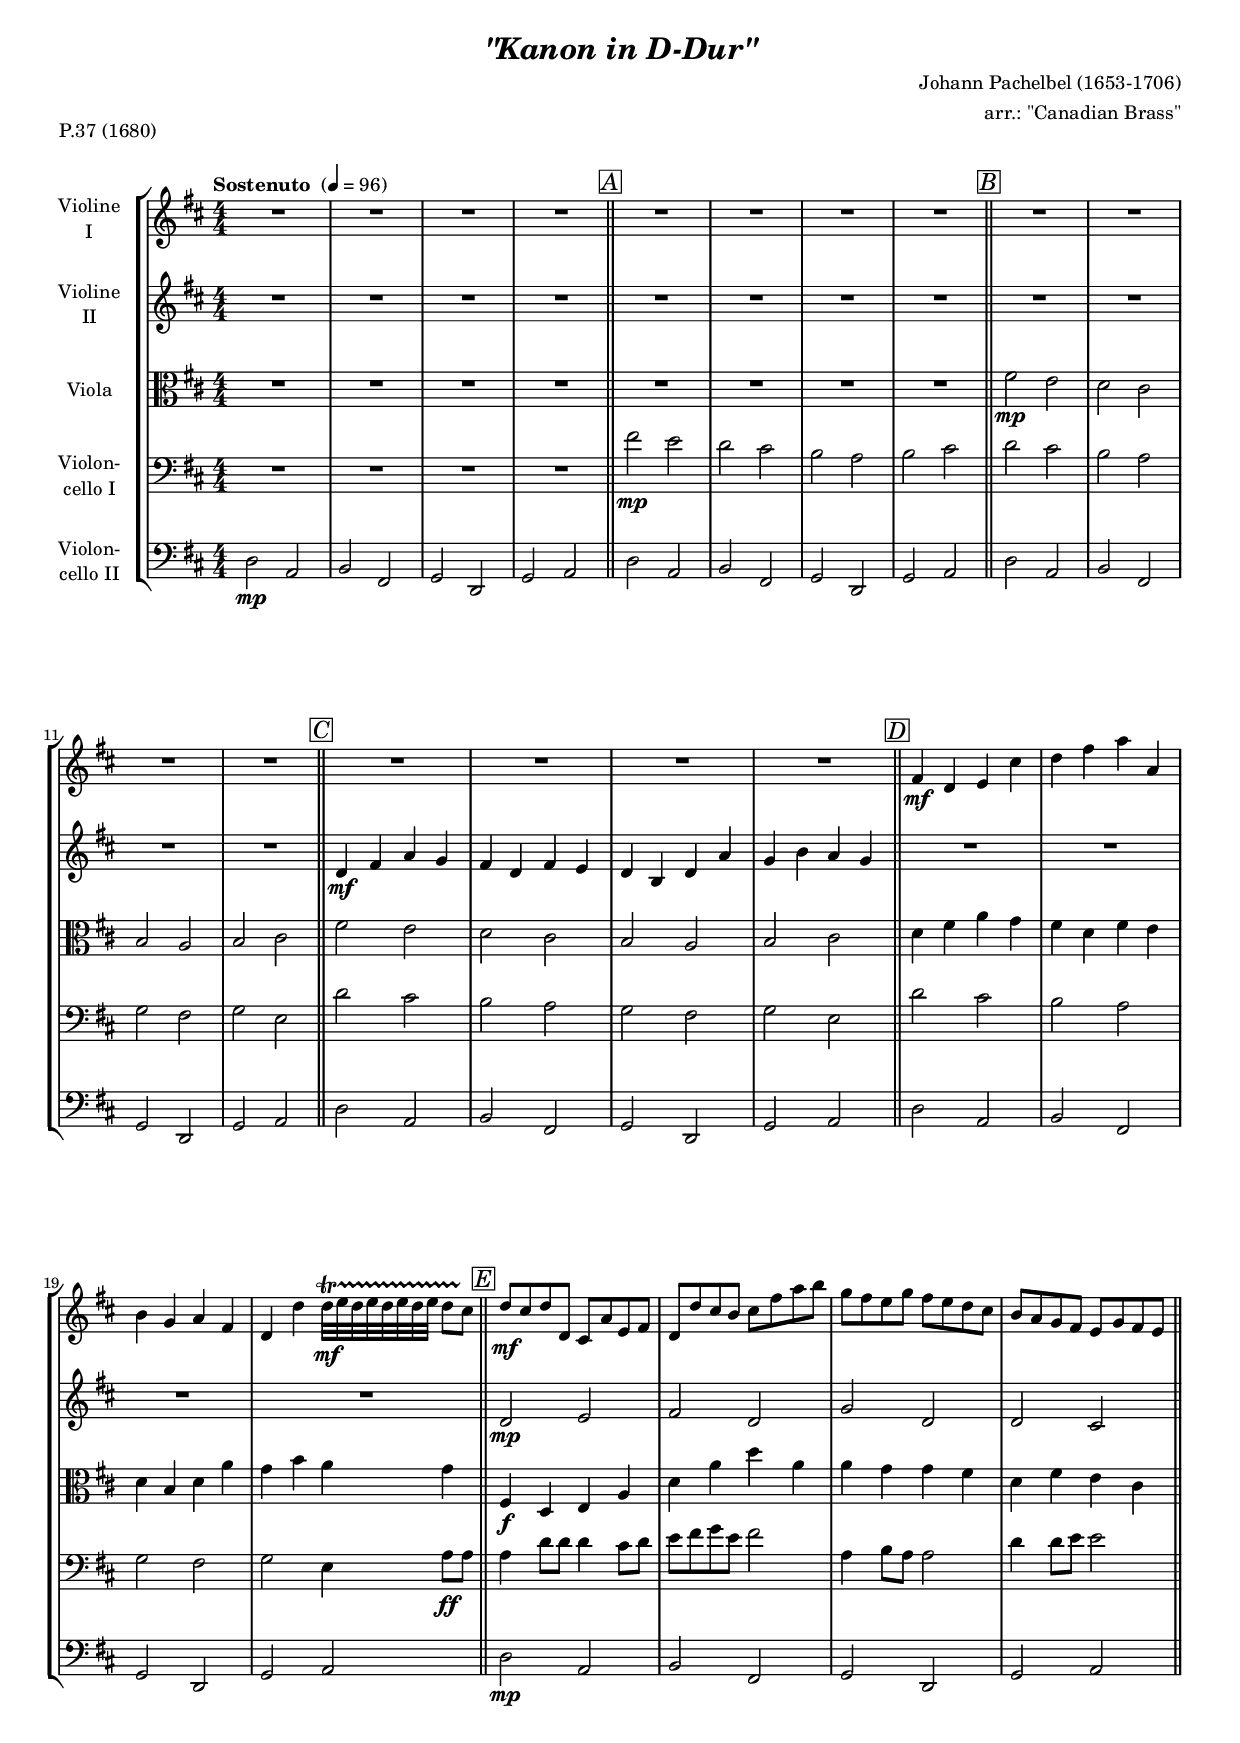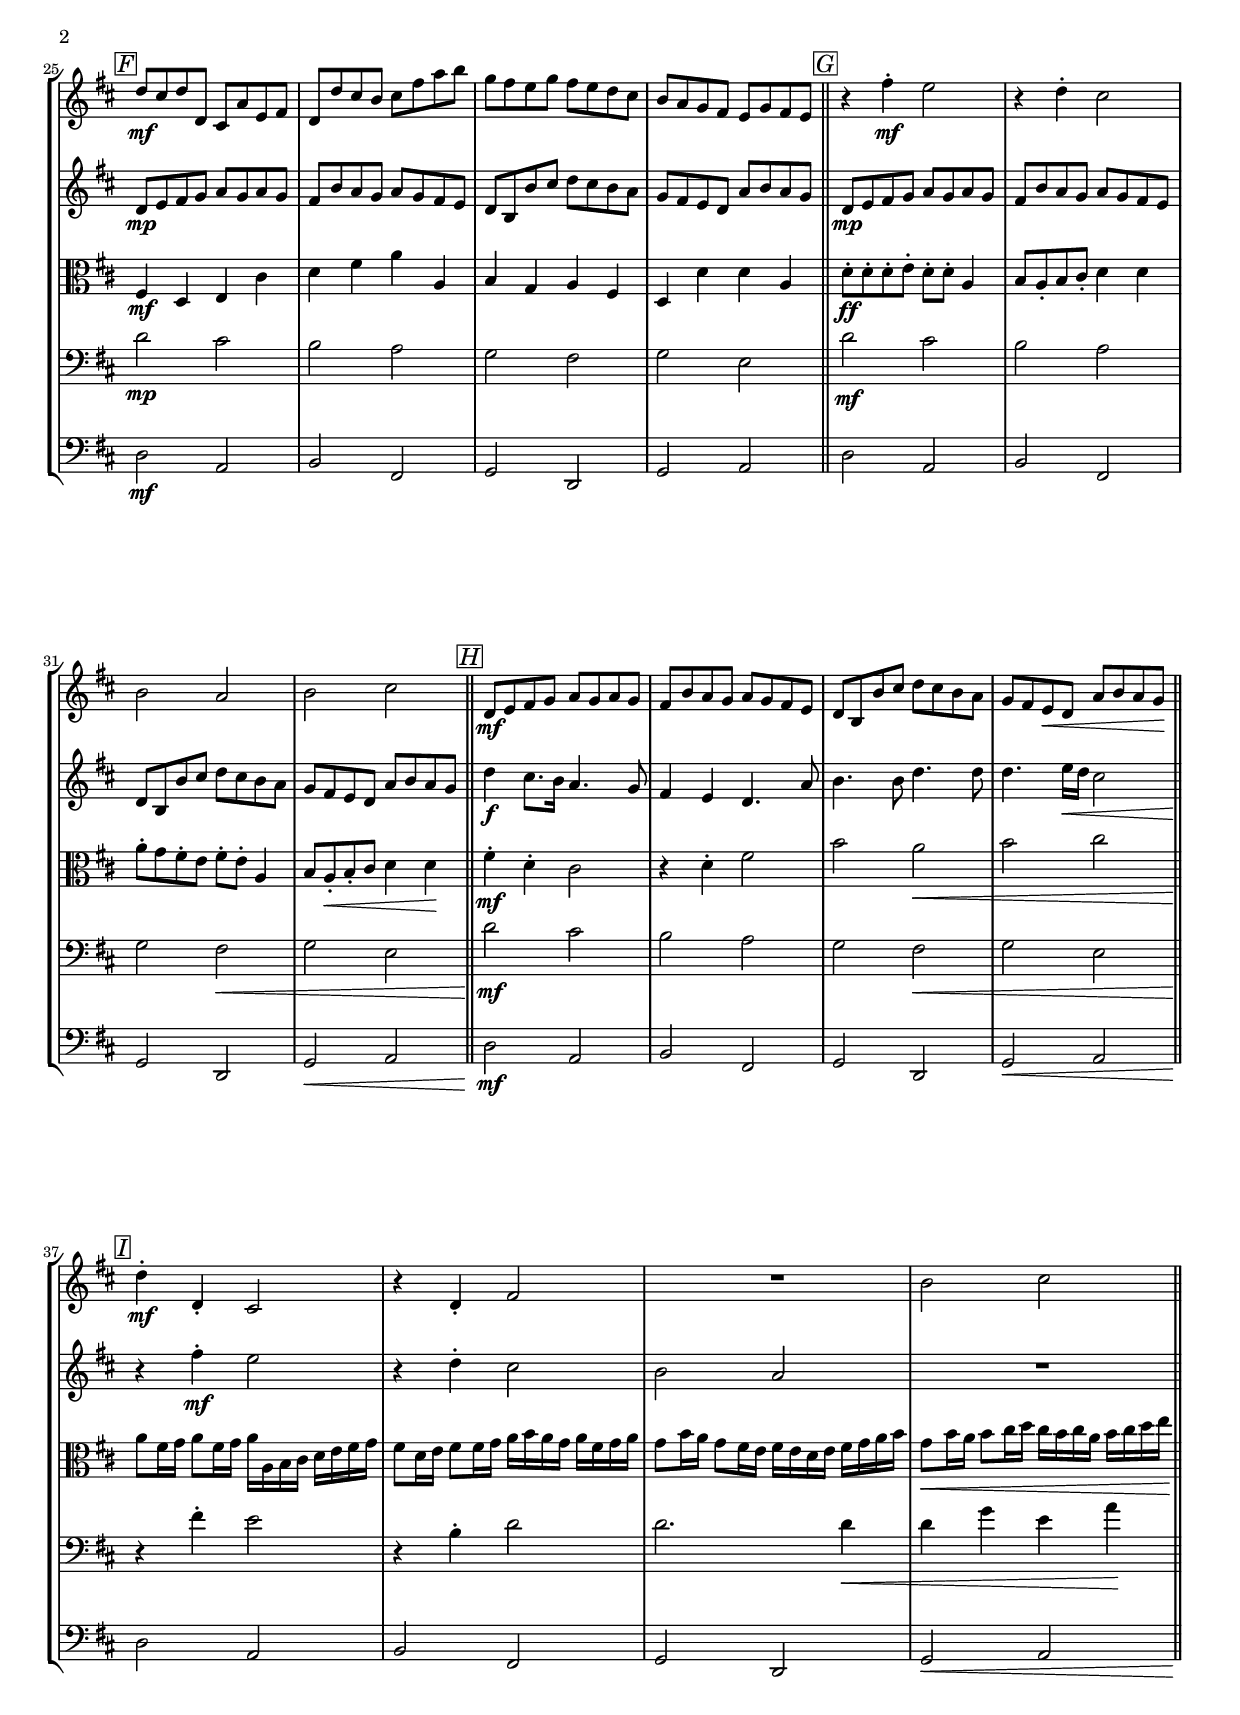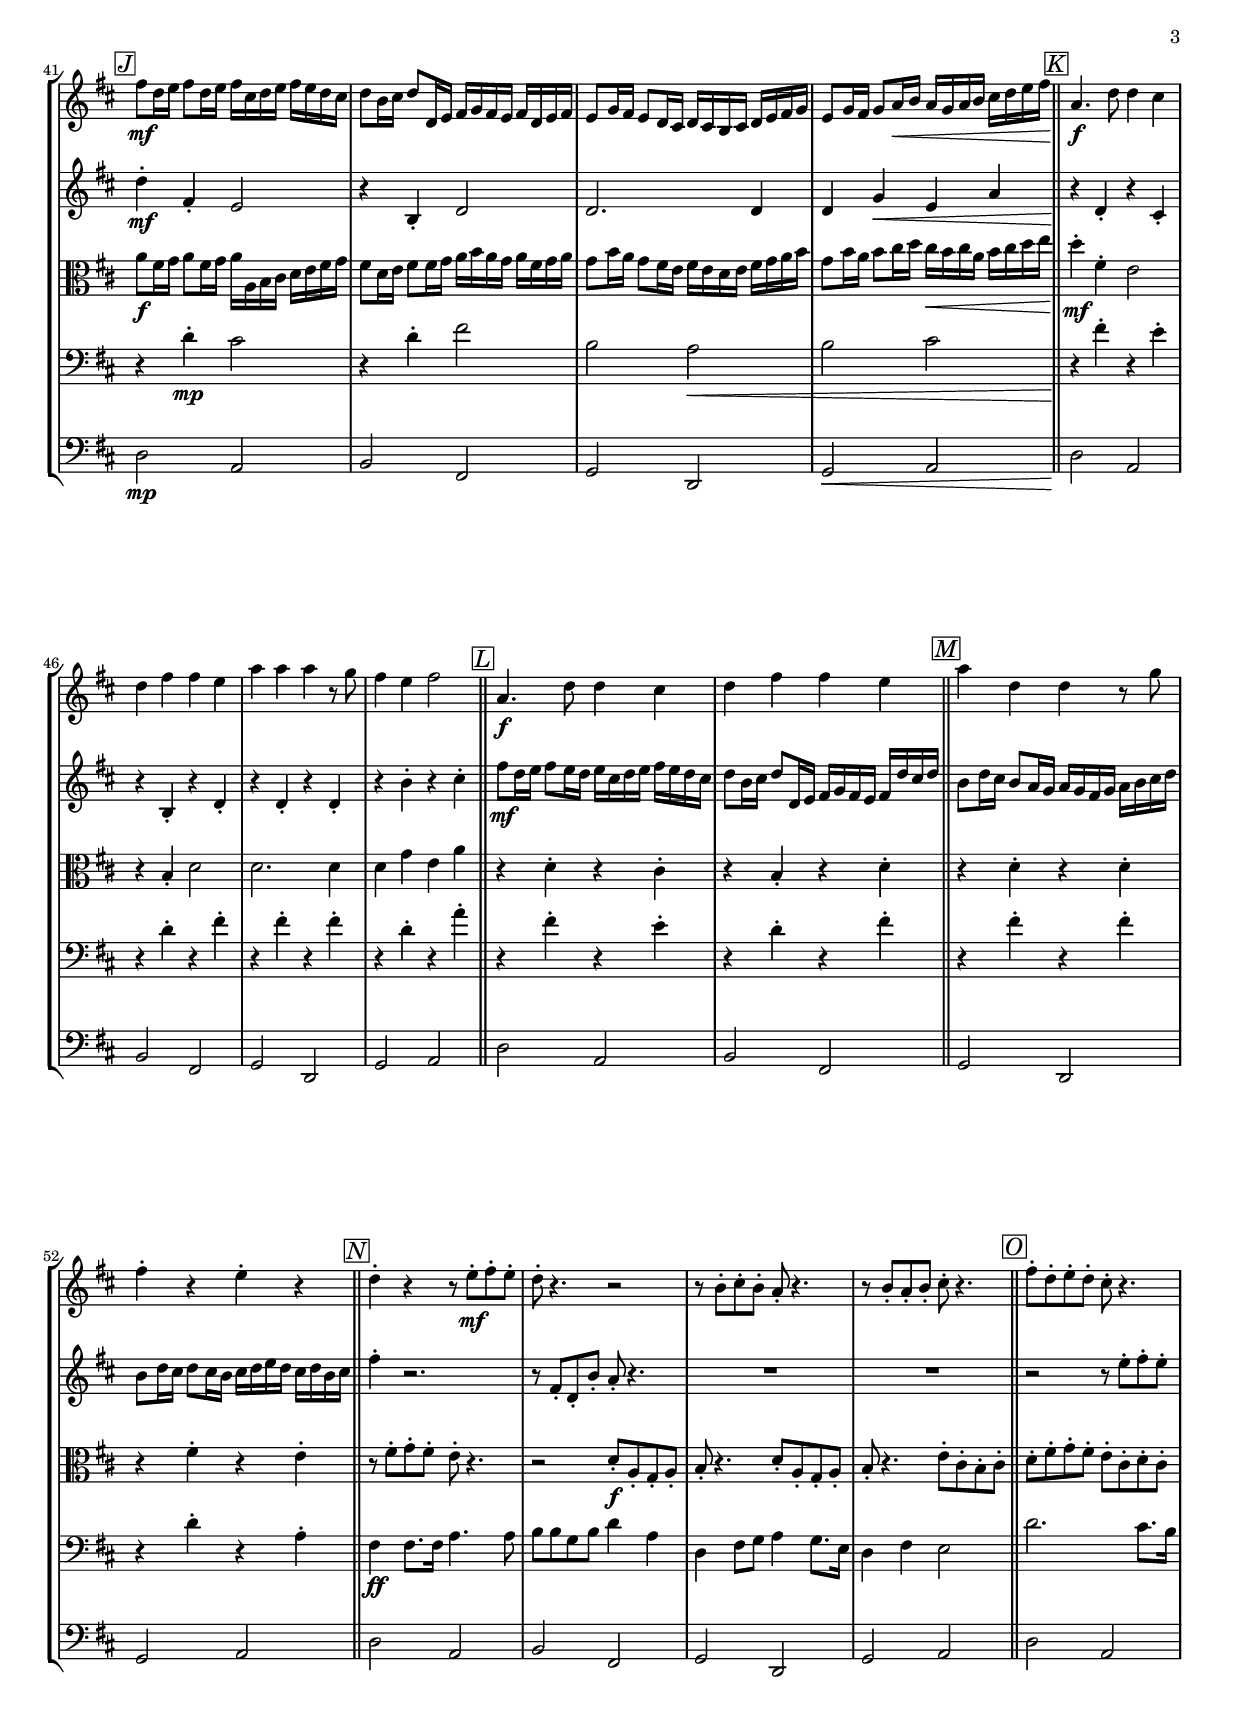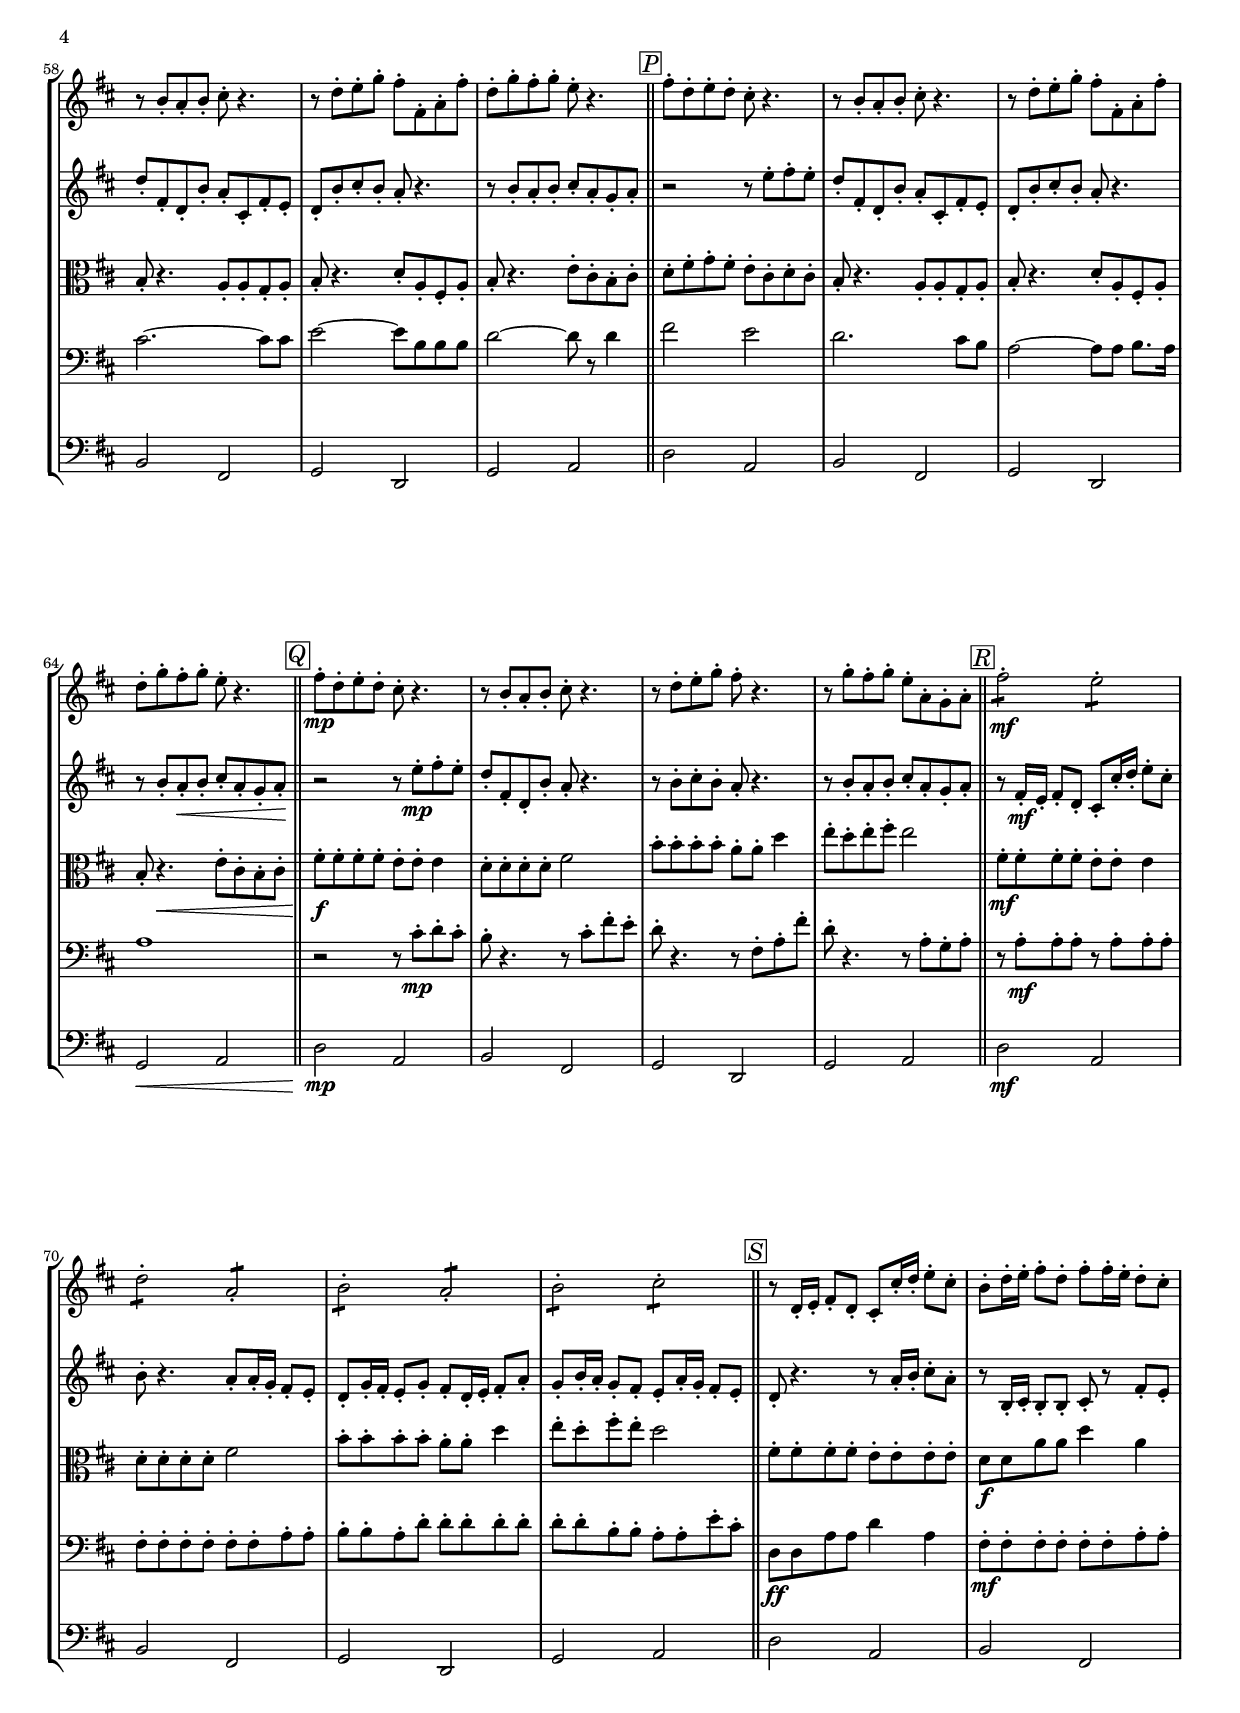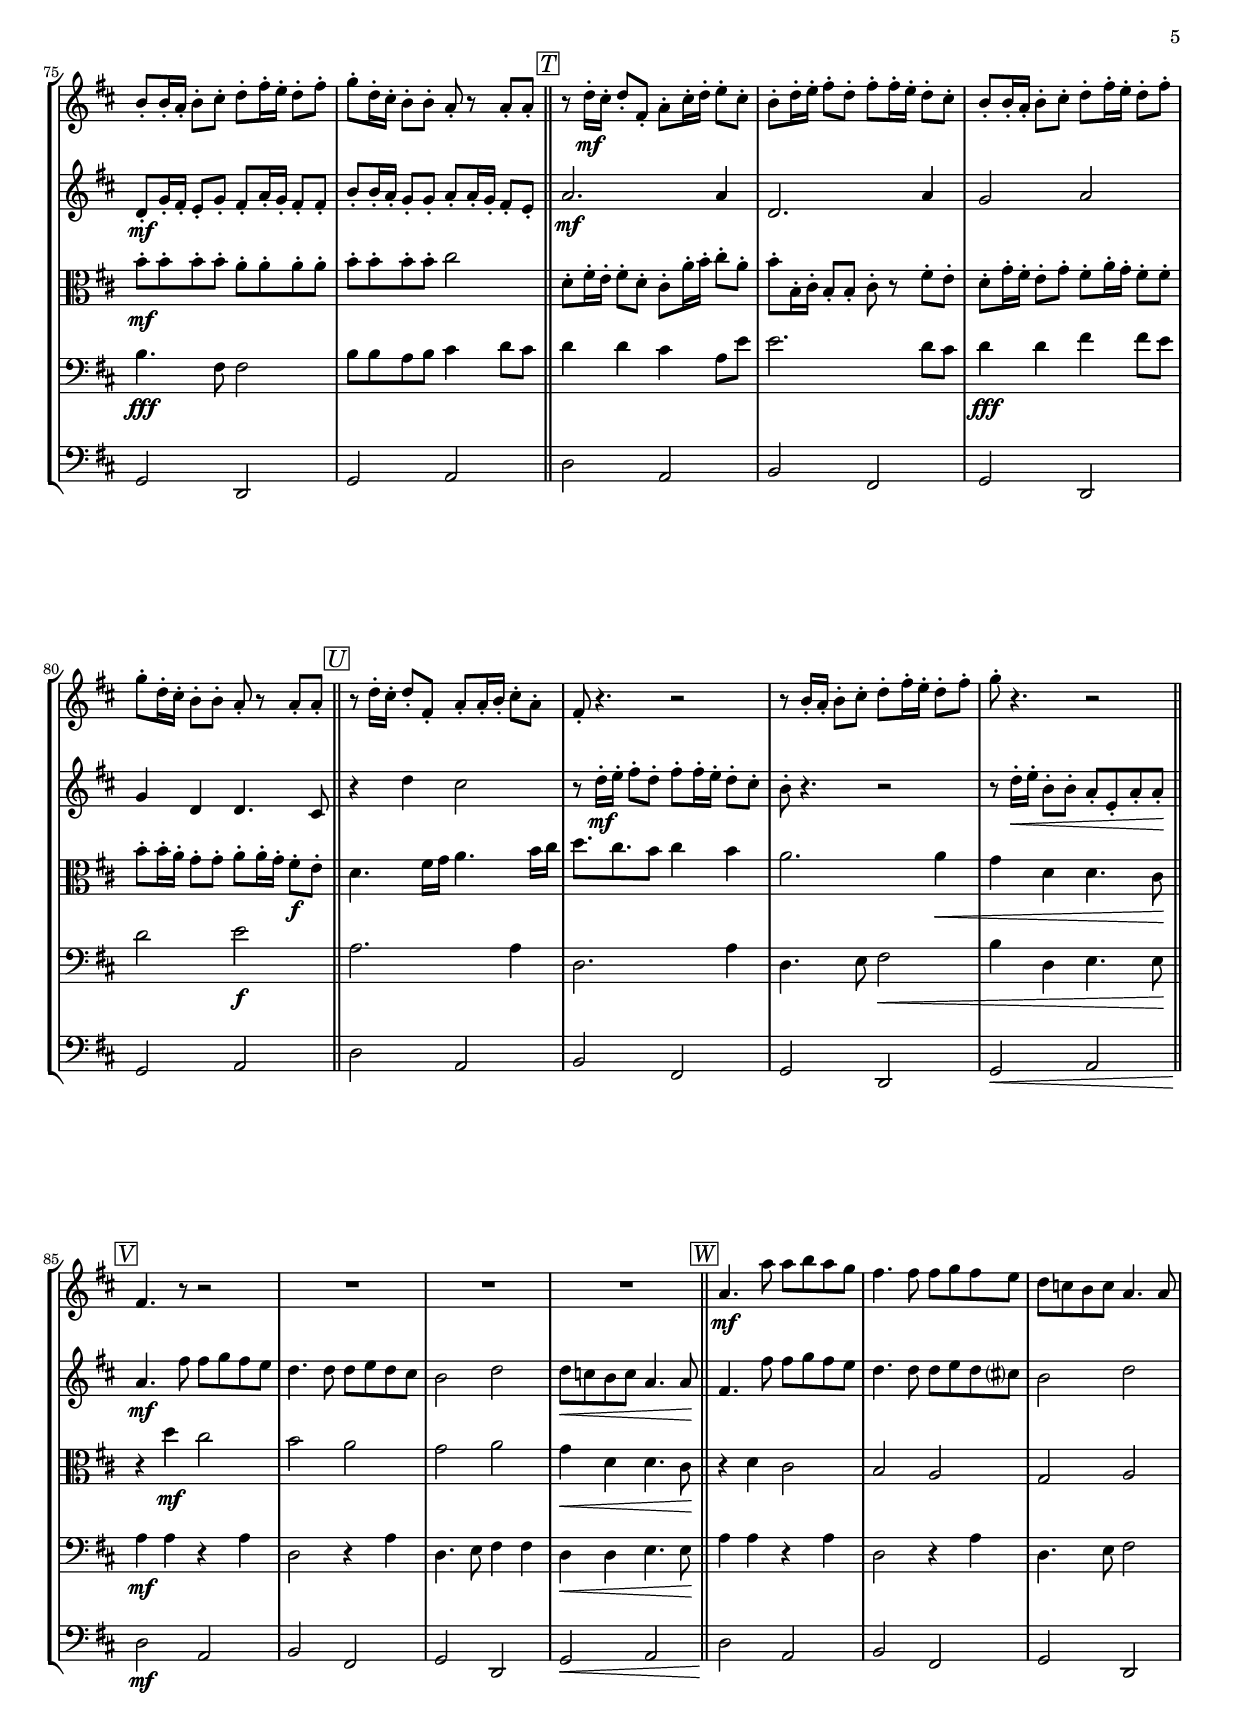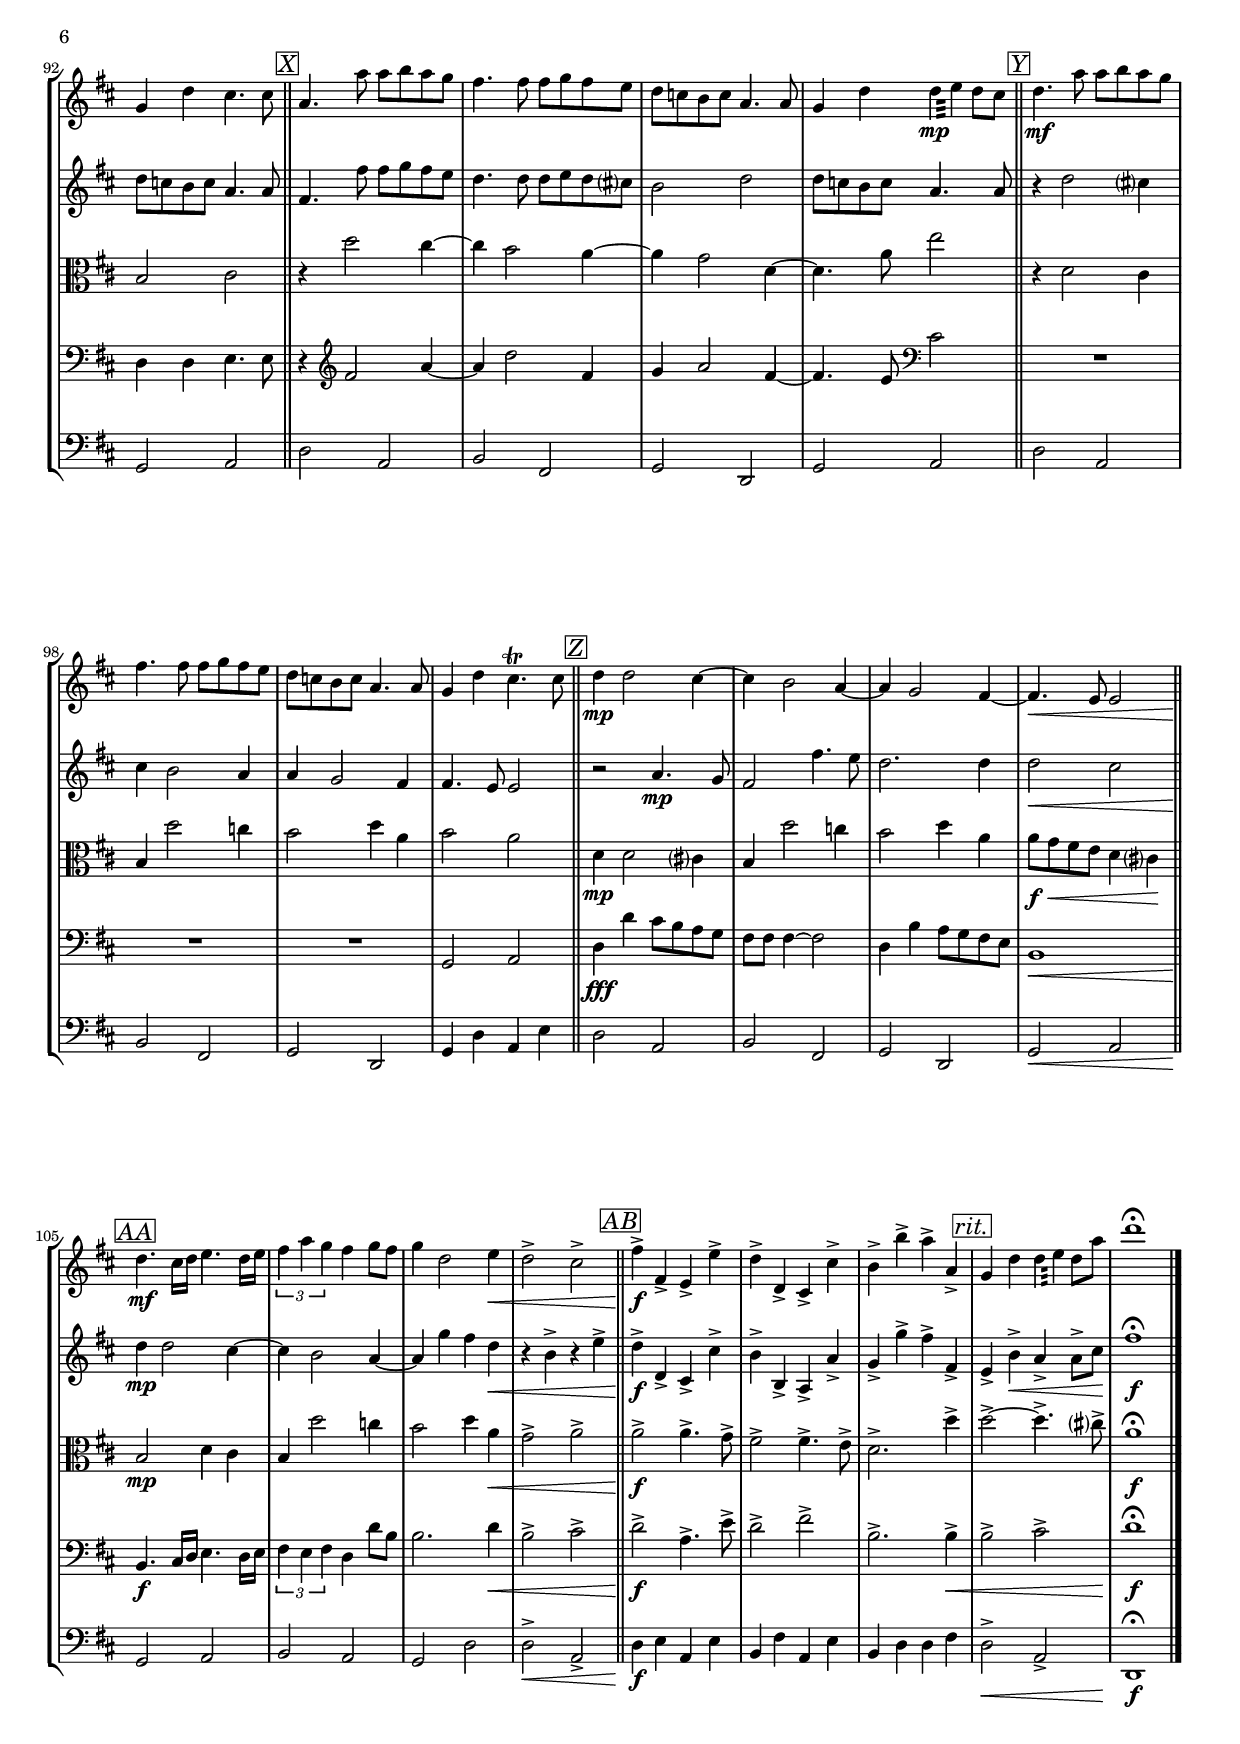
\version "2.18.2"
\include "deutsch.ly"
  
#(set-global-staff-size 16.5)

\header {
  title     = \markup \bold \italic "\"Kanon in D-Dur\""
  composer  = "Johann Pachelbel (1653-1706)"
  arranger  = "arr.: \"Canadian Brass\""
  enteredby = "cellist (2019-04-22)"
  piece     = "P.37 (1680)"
}

voiceconsts = {
  \key c \major
  \time 4/4
  \clef "treble"
  \numericTimeSignature
  \compressFullBarRests
  % Set default beaming for all staves
% \set Timing.beamExceptions = #'()
% \set Timing.baseMoment     = #(ly:make-moment 1 4)
% \set Timing.beatStructure  = #'(1 1 1)
  \tempo "Sostenuto " 4=96
}

micl = "clarinet"
mifl = "flute"
miob = "oboe"
mifh = "french horn"
misx = "tenor sax"
mist = "string ensemble 1"
miva = "viola"
miba = "cello"

rit = \mark \markup \box \italic "rit."

boxa = { \bar "||" \mark \markup \box \italic "A" }
boxb = { \bar "||" \mark \markup \box \italic "B" }
boxc = { \bar "||" \mark \markup \box \italic "C" }
boxd = { \bar "||" \mark \markup \box \italic "D" }
boxe = { \bar "||" \mark \markup \box \italic "E" }
boxf = { \bar "||" \mark \markup \box \italic "F" }
boxg = { \bar "||" \mark \markup \box \italic "G" }
boxh = { \bar "||" \mark \markup \box \italic "H" }
boxi = { \bar "||" \mark \markup \box \italic "I" }
boxj = { \bar "||" \mark \markup \box \italic "J" }
boxk = { \bar "||" \mark \markup \box \italic "K" }
boxl = { \bar "||" \mark \markup \box \italic "L" }
boxm = { \bar "||" \mark \markup \box \italic "M" }
boxn = { \bar "||" \mark \markup \box \italic "N" }
boxo = { \bar "||" \mark \markup \box \italic "O" }
boxp = { \bar "||" \mark \markup \box \italic "P" }
boxq = { \bar "||" \mark \markup \box \italic "Q" }
boxr = { \bar "||" \mark \markup \box \italic "R" }
boxs = { \bar "||" \mark \markup \box \italic "S" }
boxt = { \bar "||" \mark \markup \box \italic "T" }
boxu = { \bar "||" \mark \markup \box \italic "U" }
boxv = { \bar "||" \mark \markup \box \italic "V" }
boxw = { \bar "||" \mark \markup \box \italic "W" }
boxx = { \bar "||" \mark \markup \box \italic "X" }
boxy = { \bar "||" \mark \markup \box \italic "Y" }
boxz = { \bar "||" \mark \markup \box \italic "Z" }
boxaa = { \bar "||" \mark \markup \box \italic "AA" }
boxab = { \bar "||" \mark \markup \box \italic "AB" }

va = \relative c' {
  \voiceconsts

  R1*4 \boxa
  R1*4 \boxb
  R1*4 \boxc
  R1*4 \boxd
  e4\mf c d h'
  c e g g,
  a f g e

  c c' c32\startTrillSpan\mf d c d c d c d c8 h\stopTrillSpan \boxe
  c8\mf h c c, h g' d e
  c c' h a h e g a
  f e d f e d c h

  a g f e d f e d \boxf
  c'\mf h c c, h g' d e
  c c' h a h e g a
  f e d f e d c h
  a g f e d f e d \boxg
  r4 e'-.\mf d2
  r4 c-. h2
  a g
  a h \boxh
  c,8\mf d e f g f g f
  e a g f g f e d
  c a a' h c h a g

  f e d\< c g' a g f\! \boxi
  c'4-.\mf c,-. h2
  r4 c-. e2
  R1
  a2 h \boxj
  e8\mf c16 d e8 c16 d e h c d e d c h

  c8 a16 h c8 c,16 d e f e d e c d e
  d8 f16 e d8 c16 h c h a h c d e f

  d8 f16 e f8 g16\< a g f g a h c d e\! \boxk
  g,4.\f c8 c4 h
  c e e d
  g g g r8 f
  e4 d e2 \boxl
  g,4.\f c8 c4 h

  c e e d \boxm
  g c, c r8 f
  e4-. r d-. r \boxn
  c-. r r8 d-.\mf e-. d-.
  c-. r4. r2
  r8 a-. h-. a-. g-. r4.
  r8 a-. g-. a-. h-. r4. \boxo

  e8-. c-. d-. c-. h-. r4.
  r8 a-. g-. a-. h-. r4.
  r8 c-. d-. f-. e-. e,-. g-. e'-.
  c-. f-. e-. f-. d-. r4. \boxp
  e8-. c-. d-. c-. h-. r4.

  r8 a-. g-. a-. h-. r4.
  r8 c-. d-. f-. e-. e,-. g-. e'-.
  c-. f-. e-. f-. d-. r4. \boxq
  e8-.\mp c-. d-. c-. h-. r4.
  r8 a-. g-. a-. h-. r4.

  r8 c-. d-. f-. e-. r4.
  r8 f-. e-. f-. d-. g,-. f-. g-. \boxr
  \repeat tremolo 4 e'-.\mf \repeat tremolo 4 d-.
  \repeat tremolo 4 c-.  \repeat tremolo 4 g-.
  \repeat tremolo 4 a-. \repeat tremolo 4 g-.

  \repeat tremolo 4 a-. \repeat tremolo 4 h-. \boxs
  r c,16-. d-. e8-. c-. h-. h'16-. c-. d8-. h-.
  a-. c16-. d-. e8-. c-. e-. e16-. d-. c8-. h-.
  a-. a16-. g-. a8-. h-. c-. e16-. d-. c8-. e-.

  f-. c16-. h-. a8-. a-. g-. r g-. g-. \boxt
  r c16-.\mf h-. c8-. e,-. g-. h16-. c-. d8-. h-.
  a-. c16-. d-. e8-. c-. e-. e16-. d-. c8-. h-.
  a-. a16-. g-. a8-. h-. c-. e16-. d-. c8-. e-.

  f-. c16-. h-. a8-. a-. g-. r g-. g-. \boxu
  r c16-. h-. c8-. e,-. g-. g16-. a-. h8-. g-.
  e-. r4. r2
  r8 a16-. g-. a8-. h-. c-. e16-. d-. c8-. e-.
  f-. r4. r2 \boxv

  e,4. r8 r2
  R1*3 \boxw
  g4.\mf g'8 g a g f
  e4. e8 e f e d
  c b a b g4. g8
  f4 c' h4. h8 \boxx
  g4. g'8 g a g f

  e4. e8 e f e d
  c b a b g4. g8
  f4 c' \repeat tremolo 4 { c32\mp d } c8 h \boxy
  c4.\mf g'8 g a g f
  e4. e8 e f e d

  c b a b g4. g8
  f4 c' h4.\trill h8 \boxz
  c4\mp c2 h4~
  h a2 g4~
  g f2 e4~
  e4.\< d8 d2 \boxaa
  c'4.\!\mf h16 c d4. c16 d

  \tuplet 3/2 2 { e4 g f } e f8 e
  f4 c2 d4\<
  c2-> h-> \boxab
  e4->\f e,-> d-> d'->
  c-> c,-> h-> h'->
  a-> a'-> g-> g,-> \rit
  f c' \repeat tremolo 4 { c32 d } c8 g'
  c1\fermata \bar "|."
}

vb = \relative c' {
  \voiceconsts


  R1*4 \boxa
  R1*4 \boxb
  R1*4 \boxc
  c4\mf e g f
  e c e d
  c a c g'
  f a g f \boxd
  R1*4 \boxe

  c2\mp d
  e c
  f c
  c h \boxf
  c8\mp d e f g f g f
  e a g f g f e d
  c a a' h c h a g

  f e d c g' a g f \boxg
  c\mp d e f g f g f
  e a g f g f e d
  c a a' h c h a g
  f e d c g' a g f \boxh

  c'4\f h8. a16 g4. f8
  e4 d c4. g'8
  a4. a8 c4. c8
  c4. d16\< c h2 \boxi
  r4\! e-.\mf d2
  r4 c-. h2
  a g
  R1 \boxj
  c4-.\mf e,-. d2

  r4 a-. c2
  c2. c4
  c f\< d g \boxk
  r\! c,-. r h-.
  r a-. r c-.
  r c-. r c-.
  r a'-. r h-. \boxl

  e8\mf c16 d e8 d16 c d h c d e d c h
  c8 a16 h c8 c,16 d e f e d e c' h c \boxm
  a8 c16 h a8 g16 f g f e f g a h c

  a8 c16 h c8 h16 a h c d c h c a h \boxn
  e4-. r2.
  r8 e,-. c-. a'-. g-. r4.
  R1*2 \boxo
  r2 r8 d'-. e-. d-.

  c-. e,-. c-. a'-. g-. h,-. e-. d-.
  c-. a'-. h-. a-. g-. r4.
  r8 a-. g-. a-. h-. g-. f-. g-. \boxp
  r2 r8 d'-. e-. d-.
  c-. e,-. c-. a'-. g-. h,-. e-. d-.

  c-. a'-. h-. a-. g-. r4.
  r8 a-. g-.\< a-. h-. g-. f-. g-.\! \boxq
  r2 r8 d'-.\mp e-. d-.
  c-. e,-. c-. a'-. g-. r4.
  r8 a-. h-. a-. g-. r4.

  r8 a-. g-. a-. h-. g-. f-. g-. \boxr
  r e16-.\mf d-. e8-. c-. h-. h'16-. c-. d8-. h-.
  a-. r4. g8-. g16-. f-. e8-. d-.
  c-. f16-. e-. d8-. f-. e-. c16-. d-. e8-. g-.

  f-. a16-. g-. f8-. e-. d-. g16-. f-. e8-. d-. \boxs
  c-. r4. r8 g'16-. a-. h8-. g-.
  r a,16-. h-. a8-. a-. h-. r e-. d-.
  c-.\mf f16-. e-. d8-. f-. e-. g16-. f-. e8-. e-.

  a-. a16-. g-. f8-. f-. g-. g16-. f-. e8-. d-. \boxt
  g2.\mf g4
  c,2. g'4
  f2 g
  f4 c c4. h8 \boxu
  r4 c' h2
  r8 c16-.\mf d-. e8-. c-. e-. e16-. d-. c8-. h-.

  a-. r4. r2
  r8 c16-.\< d-. a8-. a-. g-. d-. g-. g-.\! \boxv
  g4.\mf e'8 e f e d
  c4. c8 c d c h
  a2 c
  c8\< b a b g4. g8\! \boxw

  e4. e'8 e f e d
  c4. c8 c d c h?
  a2 c
  c8 b a b g4. g8 \boxx
  e4. e'8 e f e d
  c4. c8 c d c h?

  a2 c
  c8 b a b g4. g8 \boxy
  r4 c2 h?4
  h a2 g4
  g f2 e4
  e4. d8 d2 \boxz
  r2 g4.\mp f8
  e2 e'4. d8
  c2. c4

  c2\< h \boxaa
  c4\!\mp c2 h4~
  h a2 g4~
  g f' e c\<
  r a-> r d-> \boxab
  c->\!\f c,-> h-> h'->
  a-> a,-> g-> g'->
  f-> f'-> e-> e,-> \rit

  d-> a'->\< g-> g8-> h
  e1\!\fermata\f \bar "|."
}

vc = \relative c' {
  \voiceconsts
  \clef "alto"
  
  R1*4 \boxa
  R1*4 \boxb
  e2\mp d
  c h
  a g
  a h \boxc
  e d
  c h
  a g
  a h \boxd
  c4 e g f
  e c e d

  c a c g'
  f a g f \boxe
  e,\f c d g
  c g' c g
  g f f e
  c e d h \boxf
  e,\mf c d h'
  c e g g,
  a f g e

  c c' c g \boxg
  c8-.\ff c-. c-. d-. c-. c-. g4
  a8 g-. a h-. c4 c
  g'8-. f e-. d e-. d-. g,4
  a8 g-.\< a-. h c4 c\! \boxh
  e-.\mf c-. h2
  r4 c-. e2
  a g\<

  a h \boxi
  g8\! e16 f g8 e16 f g g, a h c d e f
  e8 c16 d e8 e16 f g a g f g e f g
  f8 a16 g f8 e16 d e d c d e f g a

  f8\< a16 g a8 h16 c h a h g a h c d\! \boxj
  g,8\f e16 f g8 e16 f g g, a h c d e f
  e8 c16 d e8 e16 f g a g f g e f g

  f8 a16 g f8 e16 d e d c d e f g a
  f8 a16 g a8 h16 c h\< a h g a h c d\! \boxk
  c4-.\mf e,-. d2
  r4 a-. c2
  c2. c4
  c f d g \boxl

  r c,-. r h-.
  r a-. r c-. \boxm
  r c-. r c-.
  r e-. r d-. \boxn
  r8 e-. f-. e-. d-. r4.
  r2 c8-.\f g-. f-. g-.
  a-. r4. c8-. g-. f-. g-.

  a-. r4. d8-. h-. a-. h-.\boxo
  c-. e-. f-. e-. d-. h-. c-. h-.
  a-. r4. g8-. g-. f-. g-.
  a-. r4. c8-. g-. e-. g-.
  a-. r4. d8-. h-. a-. h-. \boxp

  c-. e-. f-. e-. d-. h-. c-. h-.
  a-. r4. g8-. g-. f-. g-.
  a-. r4. c8-. g-. e-. g-.
  a-. r4.\< d8-. h-. a-. h-. \boxq
  e-.\f e-. e-. e-. d-. d-. d4
  c8-. c-. c-. c-. e2

  a8-. a-. a-. a-. g-. g-. c4
  d8-. c-. d-. e-. d2 \boxr
  e,8-.\mf e-. e-. e-. d-. d-. d4
  c8-. c-. c-. c-. e2
  a8-. a-. a-. a-. g-. g-. c4
  d8-. c-. e-. d-. c2 \boxs

  e,8-. e-. e-. e-. d-. d-. d-. d-.
  c\f c g' g c4 g
  a8-.\mf a-. a-. a-. g-. g-. g-. g-.
  a-. a-. a-. a-. h2 \boxt
  c,8-. e16-. d-. e8-. c-. h-. g'16-. a-. h8-. g-.

  a-. a,16-. h-. a8-. a-. h-. r e-. d-.
  c-. f16-. e-. d8-. f-. e-. g16-. f-. e8-. e-.
  a-. a16-. g-. f8-. f-. g-. g16-. f-. e8-.\f d-. \boxu
  c4. e16 f g4. a16 h
  c8. h a8 h4 a

  g2. g4\<
  f c c4. h8\! \boxv
  r4 c'\mf h2
  a g
  f g
  f4\< c c4. h8\! \boxw
  r4 c h2
  a g
  f g
  a h \boxx
  r4 c'2 h4~

  h a2 g4~
  g f2 c4~
  c4. g'8 d'2 \boxy
  r4 c,2 h4
  a c'2 b4
  a2 c4 g
  a2 g \boxz
  c,4\mp c2 h?4
  a c'2 b4
  a2 c4 g

  g8\f\< f e d c4 h?\! \boxaa
  a2\mp c4 h
  a c'2 b4
  a2 c4 g\<
  f2-> g-> \boxab
  g->\!\f g4.-> f8->
  e2-> e4.-> d8->
  c2.-> c'4-> \rit
  c2~-> c4.-> h?8->
  g1\!\fermata\f \bar "|."
}

vd = \relative c' {
  \voiceconsts
  \clef "bass"
  
  R1*4 \boxa
  e2\mp d
  c h
  a g
  a h \boxb
  c h
  a g
  f e
  f d \boxc
  c' h
  a g
  f e

  f d \boxd
  c' h
  a g
  f e
  f d4 g8\ff g \boxe
  g4 c8 c c4 h8 c
  d e f d e2
  g,4 a8 g g2
  c4 c8 d d2 \boxf

  c\mp h
  a g
  f e
  f d \boxg
  c'\mf h
  a g
  f e\<
  f d \boxh
  c'\!\mf h
  a g
  f e\<
  f d \boxi
  r4\! e'-. d2

  r4 a-. c2
  c2. c4\<
  c f d g\! \boxj
  r c,-.\mp h2
  r4 c-. e2
  a, g\<
  a h \boxk
  r4\! e-. r d-.
  r c-. r e-.
  r e-. r e-.

  r c-. r g'-. \boxl
  r e-. r d-.
  r c-. r e-. \boxm
  r e-. r e-.
  r c-. r g-. \boxn
  e\ff e8. e16 g4. g8
  a a f a c4 g
  c, e8 f g4 f8. d16

  c4 e d2 \boxo
  c'2. h8. a16
  h2.~ h8 h
  d2~ d8 a a a
  c2~ c8 r c4 \boxp
  e2 d
  c2. h8 a
  g2~ g8 g a8. g16
  g1 \boxq

  r2 r8 h-.\mp c-. h-.
  a-. r4. r8 h-. e-. d-.
  c-. r4. r8 e,-. g-. e'-.
  c-. r4. r8 g-. f-. g-. \boxr
  r g-.\mf g-. g-. r g-. g-. g-.
  e-. e-. e-. e-. e-. e-. g-. g-.

  a-. a-. g-. c-. c-. c-. c-. c-.
  c-. c-. a-. a-. g-. g-. d'-. h-. \boxs
  c,\ff c g' g c4 g
  e8-.\mf e-. e-. e-. e-. e-. g-. g-.
  a4.\fff e8 e2

  a8 a g a h4 c8 h \boxt
  c4 c h g8 d'
  d2. c8 h
  c4\fff c e e8 d
  c2 d\f \boxu
  g,2. g4
  c,2. g'4
  c,4. d8 e2\<

  a4 c, d4. d8\! \boxv
  g4\mf g r g
  c,2 r4 g'
  c,4. d8 e4 e
  c\< c d4. d8\! \boxw
  g4 g r g
  c,2 r4 g'
  c,4. d8 e2
  c4 c d4. d8 \boxx

  r4 \clef "treble" e'2 g4~
  g c2 e,4
  f g2 e4~
  e4. d8 \clef "bass" h2 \boxy
  R1*3
  f,2 g \boxz
  c4\fff c' h8 a g f
  e e e4~ e2
  c4 a' g8 f e d

  a1\< \boxaa
  a4.\!\f h16 c d4. c16 d
  \tuplet 3/2 2 { e4 d e } c c'8 a
  a2. c4\<
  a2-> h-> \boxab
  c->\!\f g4.-> d'8->
  c2-> e->
  a,2.-> a4->\< \rit
  a2-> h->
  c1\!\fermata\f \bar "|."
}

ve = \relative c {
  \voiceconsts
  \clef "bass"
  
  c2\mp g
  a e
  f c
  f g \boxa
  c g
  a e
  f c
  f g \boxb
  c g
  a e
  f c
  f g \boxc
  c g
  
  a e
  f c
  f g \boxd
  c g
  a e
  f c
  f g \boxe
  c\mp g
  a e
  f c
  f g \boxf
  c\mf g
  a e
  
  f c
  f g \boxg
  c g
  a e
  f c
  f\< g \boxh
  c\!\mf g
  a e
  f c
  f\< g \boxi
  c\! g
  a e
  f c
  
  f\< g \boxj
  c\!\mp g
  a e
  f c
  f\< g \boxk
  c\! g
  a e
  f c
  f g \boxl
  c g
  a e \boxm
  f c
  f g \boxn
  
  c g
  a e
  f c
  f g \boxo
  c g
  a e
  f c
  f g \boxp
  c g
  a e
  f c
  f\< g \boxq
  c\!\mp g
  
  a e
  f c
  f g \boxr
  c\mf g
  a e
  f c
  f g \boxs
  c g
  a e
  f c
  f g \boxt
  c g
  a e
  
  f c
  f g \boxu
  c g
  a e
  f c
  f\< g \boxv
  c\!\mf g
  a e
  f c
  f\< g \boxw
  c\! g
  a e
  f c
  
  f g \boxx
  c g
  a e
  f c
  f g \boxy
  c g
  a e
  f c
  f4 c' g d' \boxz
  c2 g
  a e
  f c
  f\< g \boxaa
  
  f\! g
  a g
  f c'
  c->\< g-> \boxab
  c4\f d g, d'
  a e' g, d'
  a c c e \rit
  c2->\< g->
  c,1\!\fermata\f \bar "|."

}


music = \new StaffGroup <<
      \new Staff {
	\set Staff.midiInstrument = \mist
	\set Staff.instrumentName = \markup \center-column { "Violine" "I" }
	\transpose c d { \va }
      }

      \new Staff {
	\set Staff.midiInstrument = \mist
	\set Staff.instrumentName = \markup \center-column { "Violine" "II" }
	\transpose c d { \vb }
      }

      \new Staff {
	\set Staff.midiInstrument = \miva
	\set Staff.instrumentName = \markup \center-column { "Viola" }
	\transpose c d { \vc }
      }

      \new Staff {
	\set Staff.midiInstrument = \miba
	\set Staff.instrumentName = \markup \center-column { "Violon-" "cello I" }
	\transpose c d { \vd }
      }

      \new Staff {
	\set Staff.midiInstrument = \miba
	\set Staff.instrumentName = \markup \center-column { "Violon-" "cello II" }
	\transpose c d { \ve }
      }
>>

\book {
  \score {
    \music
    \layout {}
  }

  \score {
    \unfoldRepeats \music

    \midi {
      \context {
        \Score
      }
    }
  }
}
